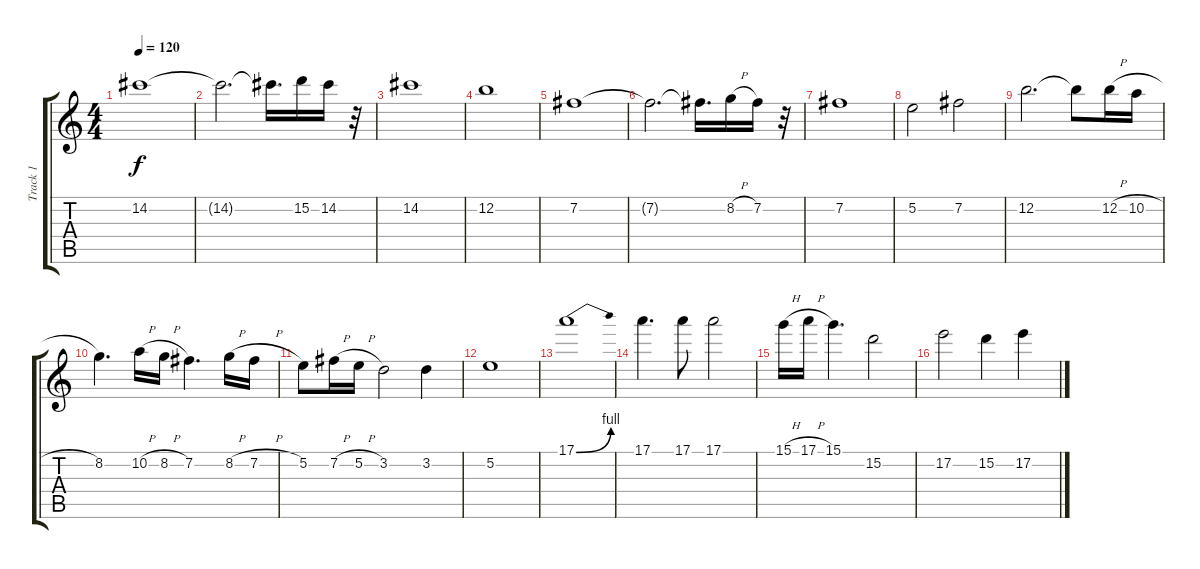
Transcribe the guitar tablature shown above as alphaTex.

\track ("Track 1" "Track 1") {instrument overdrivenguitar}
\staff {score tabs}
\tuning (E4 B3 G3 D3 A2 E2) {hide}
\ts (4 4)
\tempo 120
\clef g2
\ks c
14.2.1{dy f} |
14.2{t}.2{d} 14.2{t}.16{d} 15.2.16 14.2.16 r.32 |
14.2.1 |
12.2.1 |
7.2.1 |
7.2{t}.2{d} 7.2{t}.16{d} 8.2{h}.16 7.2.16 r.32 |
7.2.1 |
5.2.2 7.2.2 |
12.2.2{d} 12.2{t}.8 12.2{h}.16 10.2{h}.16 |
8.2.4{d} 10.2{h}.16 8.2{h}.16 7.2.4{d} 8.2{h}.16 7.2{h}.16 |
5.2.8 7.2{h}.16 5.2{h}.16 3.2.2 3.2.4 |
5.2.1 |
17.1{be (bend 0 0 60 4)}.1 |
17.1.4{d} 17.1.8 17.1.2 |
15.1{h}.16 17.1{h}.16 15.1.4{d} 15.2.2 |
17.2.2 15.2.4 17.2.4
